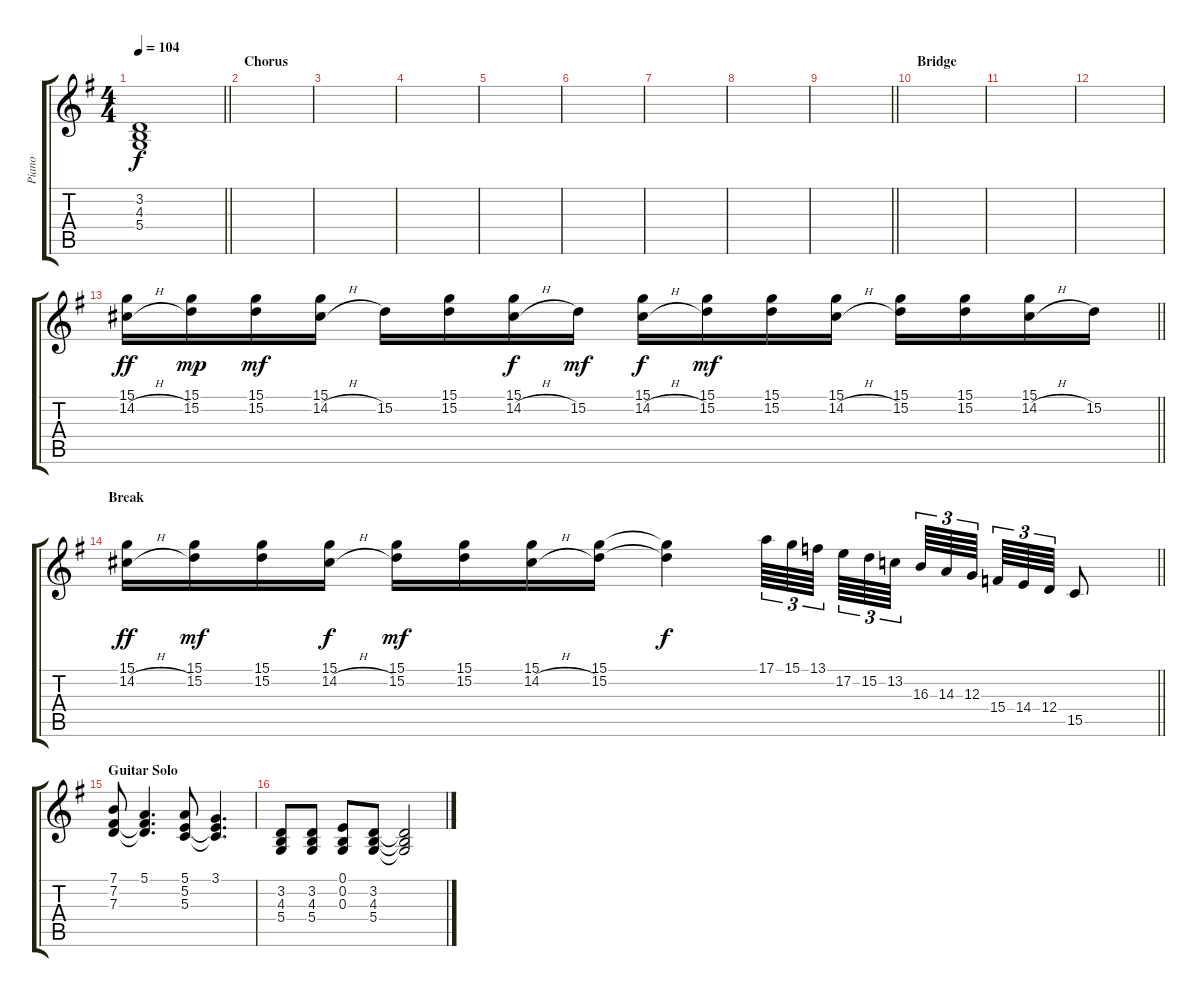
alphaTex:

\track ("Piano" "Piano") {instrument acousticgrandpiano}
\staff {score tabs}
\tuning (E4 B3 G3 D3 A2 E2) {hide}
\ts (4 4)
\tempo 104
\clef g2
\barLineRight lightlight
\ks g
(3.2 4.3 5.4).1{dy f} |
\section ("" "Chorus")
|
|
|
|
|
|
|
\barLineRight lightlight
|
\section ("" "Bridge")
|
|
|
\barLineRight lightlight
(15.1 14.2{h}).16{dy ff} (15.1 15.2).16{dy mp} (15.1 15.2).16{dy mf} (15.1 14.2{h}).16 15.2.16 (15.1 15.2).16 (15.1 14.2{h}).16{dy f} 15.2.16{dy mf} (15.1 14.2{h}).16{dy f} (15.1 15.2).16{dy mf} (15.1 15.2).16 (15.1 14.2{h}).16 (15.1 15.2).16 (15.1 15.2).16 (15.1 14.2{h}).16 15.2.16 |
\section ("" "Break")
\barLineRight lightlight
(15.1 14.2{h}).16{dy ff} (15.1 15.2).16{dy mf} (15.1 15.2).16 (15.1 14.2{h}).16{dy f} (15.1 15.2).16{dy mf} (15.1 15.2).16 (15.1 14.2{h}).16 (15.1 15.2).16 (15.1{t} 15.2{t}).4{dy f} 17.1.64{tu (3 2)} 15.1.64{tu (3 2)} 13.1.64{tu (3 2) beam splitsecondary} 17.2.64{tu (3 2)} 15.2.64{tu (3 2)} 13.2.64{tu (3 2) beam splitsecondary} 16.3.64{tu (3 2)} 14.3.64{tu (3 2)} 12.3.64{tu (3 2) beam splitsecondary} 15.4.64{tu (3 2)} 14.4.64{tu (3 2)} 12.4.64{tu (3 2)} 15.5.8 |
\section ("" "Guitar Solo")
(7.1 7.2 7.3).8 (5.1 7.2{t} 7.3{t}).4{d} (5.1 5.2 5.3).8 (3.1 5.2{t} 5.3{t}).4{d} |
(3.2 4.3 5.4).8 (3.2 4.3 5.4).8 (0.1 0.2 0.3).8 (3.2 4.3 5.4).8 (3.2{t} 4.3{t} 5.4{t}).2
